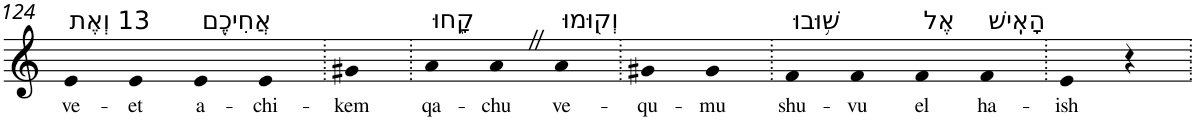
**kern	**text
*part1	*part1
*staff1	*staff1
*I"Piano	*
*I'Pno	*
!!LO:PB:g=z
*clefG2	*
*k[]	*
=124	=124
!LO:TX:a:t=13 וְאֶת	!
!	!LO:LY:b
4e	ve-
!	!LO:LY:b
4e	-et
!LO:TX:a:t=אֲחִיכֶ֖ם	!
!	!LO:LY:b
4e	a-
!	!LO:LY:b
4e	-chi-
=125.	=125.
!	!LO:LY:b
4g#X	-kem
=126.	=126.
!LO:TX:a:t=קָ֑חוּ	!
!	!LO:LY:b
4a	qa-
!	!LO:LY:b
4aZ	-chu
!LO:TX:a:t=וְק֖וּמוּ	!
!	!LO:LY:b
4a	ve-
=127.	=127.
!	!LO:LY:b
4g#X	-qu-
!	!LO:LY:b
4g#	-mu
=128.	=128.
!LO:TX:a:t=שׁ֥וּבוּ	!
!	!LO:LY:b
4f	shu-
!	!LO:LY:b
4f	-vu
!LO:TX:a:t=אֶל	!
!	!LO:LY:b
4f	el
!LO:TX:a:t=הָאִֽישׁ	!
!	!LO:LY:b
4f	ha-
=129.	=129.
!	!LO:LY:b
4e	-ish
4r	.
=.	=.
*-	*-
